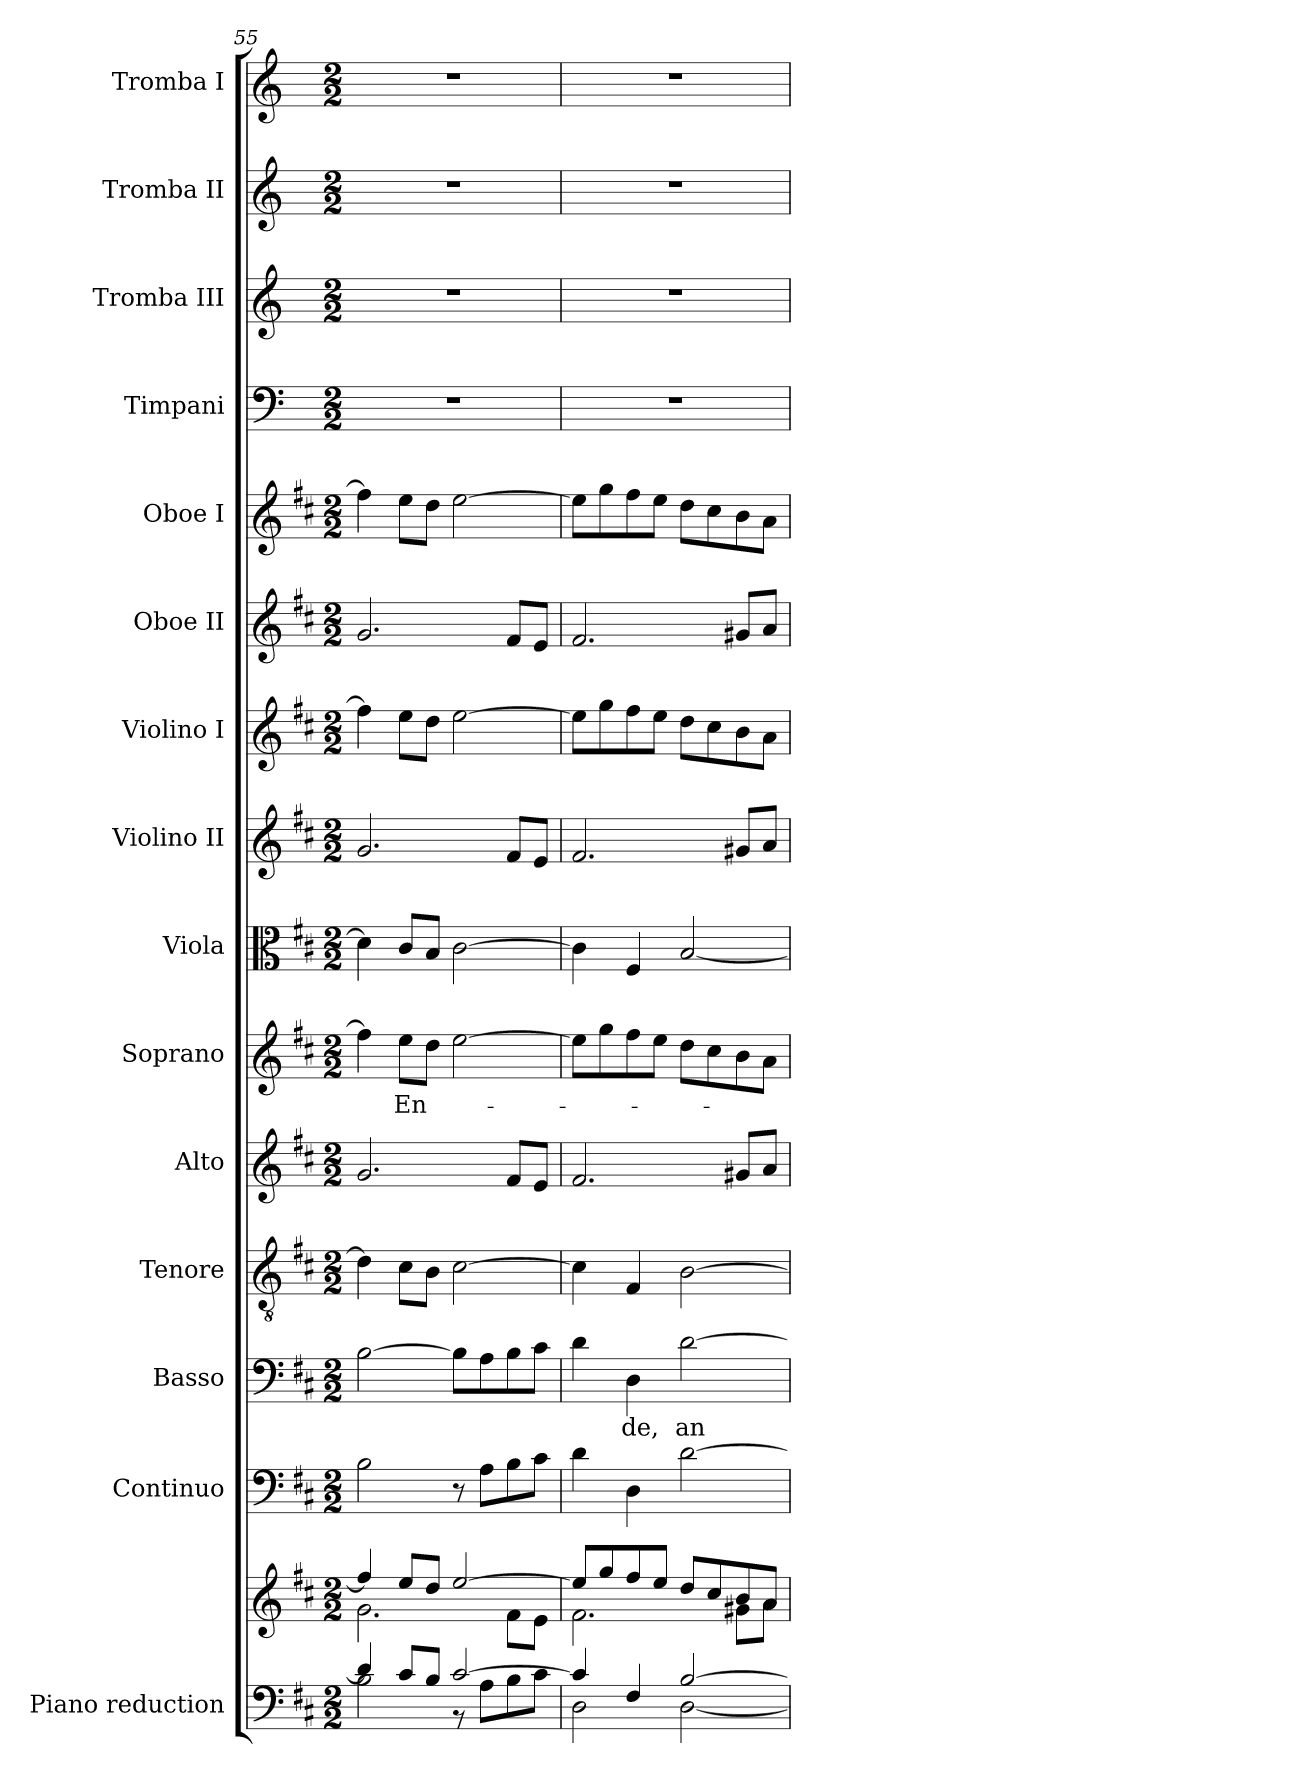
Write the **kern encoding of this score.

**kern	**kern	**kern	**kern	**text	**kern	**kern	**kern	**text	**kern	**kern	**kern	**kern	**kern	**kern	**kern	**kern	**kern
*part15	*part15	*part14	*part13	*part13	*part12	*part11	*part10	*part10	*part9	*part8	*part7	*part6	*part5	*part4	*part3	*part2	*part1
*staff16	*staff15	*staff14	*staff13	*staff13	*staff12	*staff11	*staff10	*staff10	*staff9	*staff8	*staff7	*staff6	*staff5	*staff4	*staff3	*staff2	*staff1
*I"Piano reduction	*	*I"Continuo	*I"Basso	*	*I"Tenore	*I"Alto	*I"Soprano	*	*I"Viola	*I"Violino II	*I"Violino I	*I"Oboe II	*I"Oboe I	*I"Timpani	*I"Tromba III	*I"Tromba II	*I"Tromba I
*I'Pno	*	*	*	*	*	*	*	*	*I'Vla	*I'Vln	*I'Vln	*I'Ob	*I'Ob	*I'Timp	*	*	*
!!LO:PB:g=z
*clefF4	*clefG2	*clefF4	*clefF4	*	*clefGv2	*clefG2	*clefG2	*	*clefC3	*clefG2	*clefG2	*clefG2	*clefG2	*clefF4	*clefG2	*clefG2	*clefG2
*	*	*	*	*	*	*	*	*	*	*	*	*	*	*	*ITrd-1c-2	*ITrd-1c-2	*ITrd-1c-2
*k[f#c#]	*k[f#c#]	*k[f#c#]	*k[f#c#]	*	*k[f#c#]	*k[f#c#]	*k[f#c#]	*	*k[f#c#]	*k[f#c#]	*k[f#c#]	*k[f#c#]	*k[f#c#]	*k[]	*k[f#c#]	*k[f#c#]	*k[f#c#]
*M2/2	*M2/2	*M2/2	*M2/2	*	*M2/2	*M2/2	*M2/2	*	*M2/2	*M2/2	*M2/2	*M2/2	*M2/2	*M2/2	*M2/2	*M2/2	*M2/2
=55	=55	=55	=55	=55	=55	=55	=55	=55	=55	=55	=55	=55	=55	=55	=55	=55	=55
*^	*^	*	*	*	*	*	*	*	*	*	*	*	*	*	*	*	*
4d/]	2B\	4ff#/]	2.g\	2B\	[2B\	.	4d\]	2.g/	4ff#\]	.	4d\]	2.g/	4ff#\]	2.g/	4ff#\]	1r	1r	1r	1r
!	!	!	!	!	!	!	!	!	!	!LO:LY:b	!	!	!	!	!	!	!	!	!
8c#/L	.	8ee/L	.	.	.	.	8c#\L	.	8ee\L	En-	8c#/L	.	8ee\L	.	8ee\L	.	.	.	.
8B/J	.	8dd/J	.	.	.	.	8B\J	.	8dd\J	.	8B/J	.	8dd\J	.	8dd\J	.	.	.	.
[2c#/	8r	[2ee/	.	8r	8B\L]	.	[2c#\	.	[2ee\	.	[2c#\	.	[2ee\	.	[2ee\	.	.	.	.
.	8A\L	.	.	8A\L	8A\	.	.	.	.	.	.	.	.	.	.	.	.	.	.
.	8B\	.	8f#\L	8B\	8B\	.	.	8f#/L	.	.	.	8f#/L	.	8f#/L	.	.	.	.	.
.	8c#\J	.	8e\J	8c#\J	8c#\J	.	.	8e/J	.	.	.	8e/J	.	8e/J	.	.	.	.	.
=56	=56	=56	=56	=56	=56	=56	=56	=56	=56	=56	=56	=56	=56	=56	=56	=56	=56	=56	=56
4c#/]	2D\	8ee/L]	2.f#\	4d\	4d\	.	4c#\]	2.f#/	8ee\L]	.	4c#\]	2.f#/	8ee\L]	2.f#/	8ee\L]	1r	1r	1r	1r
.	.	8gg/	.	.	.	.	.	.	8gg\	.	.	.	8gg\	.	8gg\	.	.	.	.
!	!	!	!	!	!	!LO:LY:b	!	!	!	!	!	!	!	!	!	!	!	!	!
4F#/	.	8ff#/	.	4D\	4D\	-de,	4F#/	.	8ff#\	.	4F#/	.	8ff#\	.	8ff#\	.	.	.	.
.	.	8ee/J	.	.	.	.	.	.	8ee\J	.	.	.	8ee\J	.	8ee\J	.	.	.	.
!	!	!	!	!	!	!LO:LY:b	!	!	!	!	!	!	!	!	!	!	!	!	!
[2B/	[2D\	8dd/L	.	[2d\	[2d\	an	[2B\	.	8dd\L	.	[2B/	.	8dd\L	.	8dd\L	.	.	.	.
.	.	8cc#/	.	.	.	.	.	.	8cc#\	.	.	.	8cc#\	.	8cc#\	.	.	.	.
.	.	8b/	8g#X\L	.	.	.	.	8g#X/L	8b\	.	.	8g#X/L	8b\	8g#X/L	8b\	.	.	.	.
.	.	8a/J	8a\J	.	.	.	.	8a/J	8a\J	.	.	8a/J	8a\J	8a/J	8a\J	.	.	.	.
*v	*v	*	*	*	*	*	*	*	*	*	*	*	*	*	*	*	*	*	*
*	*v	*v	*	*	*	*	*	*	*	*	*	*	*	*	*	*	*	*
=	=	=	=	=	=	=	=	=	=	=	=	=	=	=	=	=	=
*-	*-	*-	*-	*-	*-	*-	*-	*-	*-	*-	*-	*-	*-	*-	*-	*-	*-
